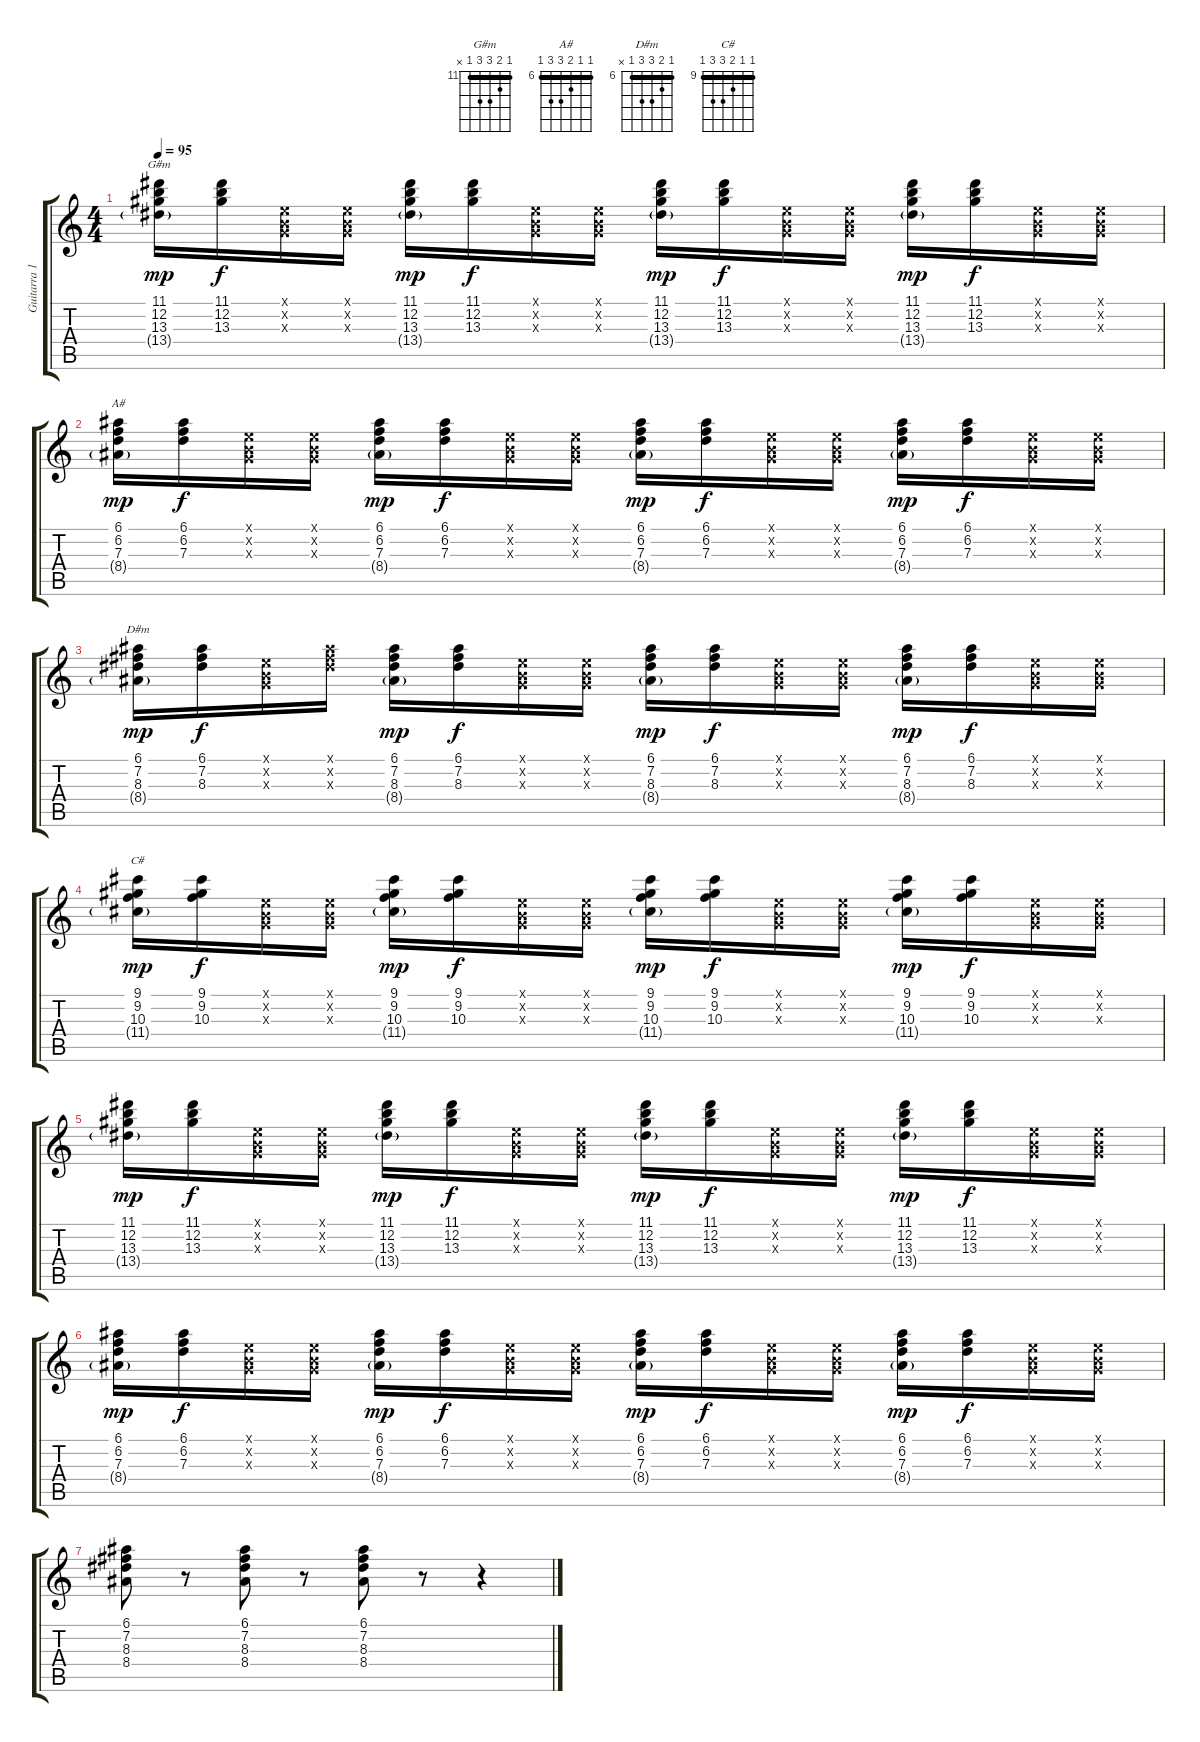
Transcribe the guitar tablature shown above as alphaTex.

\track ("Guitarra 1" "Guitarra 1") {instrument distortionguitar}
\staff {score tabs}
\tuning (E4 B3 G3 D3 A2 E2) {hide}
\chord ("G#m" 11 12 13 13 11 x) {firstfret 11 barre 11}
\chord ("A#" 6 6 7 8 8 6) {firstfret 6 barre 6}
\chord ("D#m" 6 7 8 8 6 x) {firstfret 6 barre 6}
\chord ("C#" 9 9 10 11 11 9) {firstfret 9 barre 9}
\ts (4 4)
\tempo 95
\clef g2
\ks c
(11.1 12.2 13.3 13.4{g}).16{ch "G#m" dy mp} (11.1 12.2 13.3).16{dy f} (0.1{x} 0.2{x} 0.3{x}).16 (0.1{x} 0.2{x} 0.3{x}).16 (11.1 12.2 13.3 13.4{g}).16{dy mp} (11.1 12.2 13.3).16{dy f} (0.1{x} 0.2{x} 0.3{x}).16 (0.1{x} 0.2{x} 0.3{x}).16 (11.1 12.2 13.3 13.4{g}).16{dy mp} (11.1 12.2 13.3).16{dy f} (0.1{x} 0.2{x} 0.3{x}).16 (0.1{x} 0.2{x} 0.3{x}).16 (11.1 12.2 13.3 13.4{g}).16{dy mp} (11.1 12.2 13.3).16{dy f} (0.1{x} 0.2{x} 0.3{x}).16 (0.1{x} 0.2{x} 0.3{x}).16 |
(6.1 6.2 7.3 8.4{g}).16{ch "A#" dy mp} (6.1 6.2 7.3).16{dy f} (0.1{x} 0.2{x} 0.3{x}).16 (0.1{x} 0.2{x} 0.3{x}).16 (6.1 6.2 7.3 8.4{g}).16{dy mp} (6.1 6.2 7.3).16{dy f} (0.1{x} 0.2{x} 0.3{x}).16 (0.1{x} 0.2{x} 0.3{x}).16 (6.1 6.2 7.3 8.4{g}).16{dy mp} (6.1 6.2 7.3).16{dy f} (0.1{x} 0.2{x} 0.3{x}).16 (0.1{x} 0.2{x} 0.3{x}).16 (6.1 6.2 7.3 8.4{g}).16{dy mp} (6.1 6.2 7.3).16{dy f} (0.1{x} 0.2{x} 0.3{x}).16 (0.1{x} 0.2{x} 0.3{x}).16 |
(6.1 7.2 8.3 8.4{g}).16{ch "D#m" dy mp} (6.1 7.2 8.3).16{dy f} (0.1{x} 0.2{x} 0.3{x}).16 (6.1{x} 7.2{x} 8.3{x}).16 (6.1 7.2 8.3 8.4{g}).16{dy mp} (6.1 7.2 8.3).16{dy f} (0.1{x} 0.2{x} 0.3{x}).16 (0.1{x} 0.2{x} 0.3{x}).16 (6.1 7.2 8.3 8.4{g}).16{dy mp} (6.1 7.2 8.3).16{dy f} (0.1{x} 0.2{x} 0.3{x}).16 (0.1{x} 0.2{x} 0.3{x}).16 (6.1 7.2 8.3 8.4{g}).16{dy mp} (6.1 7.2 8.3).16{dy f} (0.1{x} 0.2{x} 0.3{x}).16 (0.1{x} 0.2{x} 0.3{x}).16 |
(9.1 9.2 10.3 11.4{g}).16{ch "C#" dy mp} (9.1 9.2 10.3).16{dy f} (0.1{x} 0.2{x} 0.3{x}).16 (0.1{x} 0.2{x} 0.3{x}).16 (9.1 9.2 10.3 11.4{g}).16{dy mp} (9.1 9.2 10.3).16{dy f} (0.1{x} 0.2{x} 0.3{x}).16 (0.1{x} 0.2{x} 0.3{x}).16 (9.1 9.2 10.3 11.4{g}).16{dy mp} (9.1 9.2 10.3).16{dy f} (0.1{x} 0.2{x} 0.3{x}).16 (0.1{x} 0.2{x} 0.3{x}).16 (9.1 9.2 10.3 11.4{g}).16{dy mp} (9.1 9.2 10.3).16{dy f} (0.1{x} 0.2{x} 0.3{x}).16 (0.1{x} 0.2{x} 0.3{x}).16 |
(11.1 12.2 13.3 13.4{g}).16{dy mp} (11.1 12.2 13.3).16{dy f} (0.1{x} 0.2{x} 0.3{x}).16 (0.1{x} 0.2{x} 0.3{x}).16 (11.1 12.2 13.3 13.4{g}).16{dy mp} (11.1 12.2 13.3).16{dy f} (0.1{x} 0.2{x} 0.3{x}).16 (0.1{x} 0.2{x} 0.3{x}).16 (11.1 12.2 13.3 13.4{g}).16{dy mp} (11.1 12.2 13.3).16{dy f} (0.1{x} 0.2{x} 0.3{x}).16 (0.1{x} 0.2{x} 0.3{x}).16 (11.1 12.2 13.3 13.4{g}).16{dy mp} (11.1 12.2 13.3).16{dy f} (0.1{x} 0.2{x} 0.3{x}).16 (0.1{x} 0.2{x} 0.3{x}).16 |
(6.1 6.2 7.3 8.4{g}).16{dy mp} (6.1 6.2 7.3).16{dy f} (0.1{x} 0.2{x} 0.3{x}).16 (0.1{x} 0.2{x} 0.3{x}).16 (6.1 6.2 7.3 8.4{g}).16{dy mp} (6.1 6.2 7.3).16{dy f} (0.1{x} 0.2{x} 0.3{x}).16 (0.1{x} 0.2{x} 0.3{x}).16 (6.1 6.2 7.3 8.4{g}).16{dy mp} (6.1 6.2 7.3).16{dy f} (0.1{x} 0.2{x} 0.3{x}).16 (0.1{x} 0.2{x} 0.3{x}).16 (6.1 6.2 7.3 8.4{g}).16{dy mp} (6.1 6.2 7.3).16{dy f} (0.1{x} 0.2{x} 0.3{x}).16 (0.1{x} 0.2{x} 0.3{x}).16 |
(6.1 7.2 8.3 8.4).8 r.8 (6.1 7.2 8.3 8.4).8 r.8 (6.1 7.2 8.3 8.4).8 r.8 r.4
